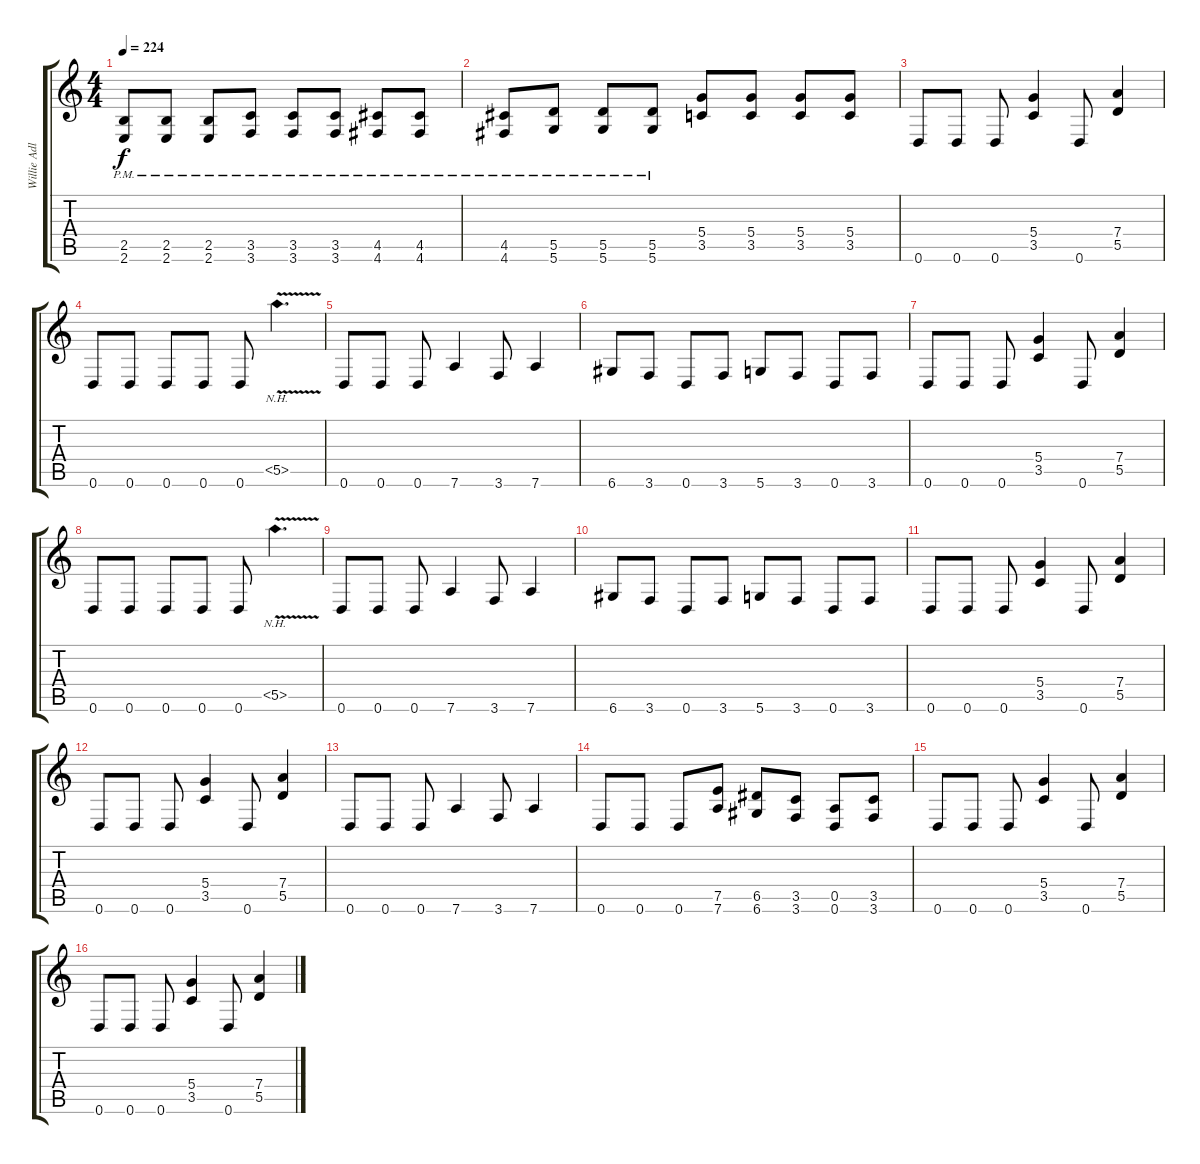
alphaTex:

\track ("Willie Adler - Rhythm Guitar" "Willie Adl") {instrument distortionguitar}
\staff {score tabs}
\tuning (E4 B3 G3 D3 A2 D2) {hide}
\ts (4 4)
\tempo 224
\clef g2
\ks c
(2.5{pm} 2.6{pm}).8{dy f} (2.5{pm} 2.6{pm}).8 (2.5{pm} 2.6{pm}).8 (3.5{pm} 3.6{pm}).8 (3.5{pm} 3.6{pm}).8 (3.5{pm} 3.6{pm}).8 (4.5{pm} 4.6{pm}).8 (4.5{pm} 4.6{pm}).8 |
(4.5{pm} 4.6{pm}).8 (5.5{pm} 5.6{pm}).8 (5.5{pm} 5.6{pm}).8 (5.5{pm} 5.6{pm}).8 (5.4 3.5).8 (5.4 3.5).8 (5.4 3.5).8 (5.4 3.5).8 |
0.6.8 0.6.8 0.6.8 (5.4 3.5).4 0.6.8 (7.4 5.5).4 |
0.6.8 0.6.8 0.6.8 0.6.8 0.6.8 5.5{nh v}.4{d} |
0.6.8 0.6.8 0.6.8 7.6.4 3.6.8 7.6.4 |
6.6.8 3.6.8 0.6.8 3.6.8 5.6.8 3.6.8 0.6.8 3.6.8 |
0.6.8 0.6.8 0.6.8 (5.4 3.5).4 0.6.8 (7.4 5.5).4 |
0.6.8 0.6.8 0.6.8 0.6.8 0.6.8 5.5{nh v}.4{d} |
0.6.8 0.6.8 0.6.8 7.6.4 3.6.8 7.6.4 |
6.6.8 3.6.8 0.6.8 3.6.8 5.6.8 3.6.8 0.6.8 3.6.8 |
0.6.8 0.6.8 0.6.8 (5.4 3.5).4 0.6.8 (7.4 5.5).4 |
0.6.8 0.6.8 0.6.8 (5.4 3.5).4 0.6.8 (7.4 5.5).4 |
0.6.8 0.6.8 0.6.8 7.6.4 3.6.8 7.6.4 |
0.6.8 0.6.8 0.6.8 (7.5 7.6).8 (6.5 6.6).8 (3.5 3.6).8 (0.5 0.6).8 (3.5 3.6).8 |
0.6.8 0.6.8 0.6.8 (5.4 3.5).4 0.6.8 (7.4 5.5).4 |
0.6.8 0.6.8 0.6.8 (5.4 3.5).4 0.6.8 (7.4 5.5).4
